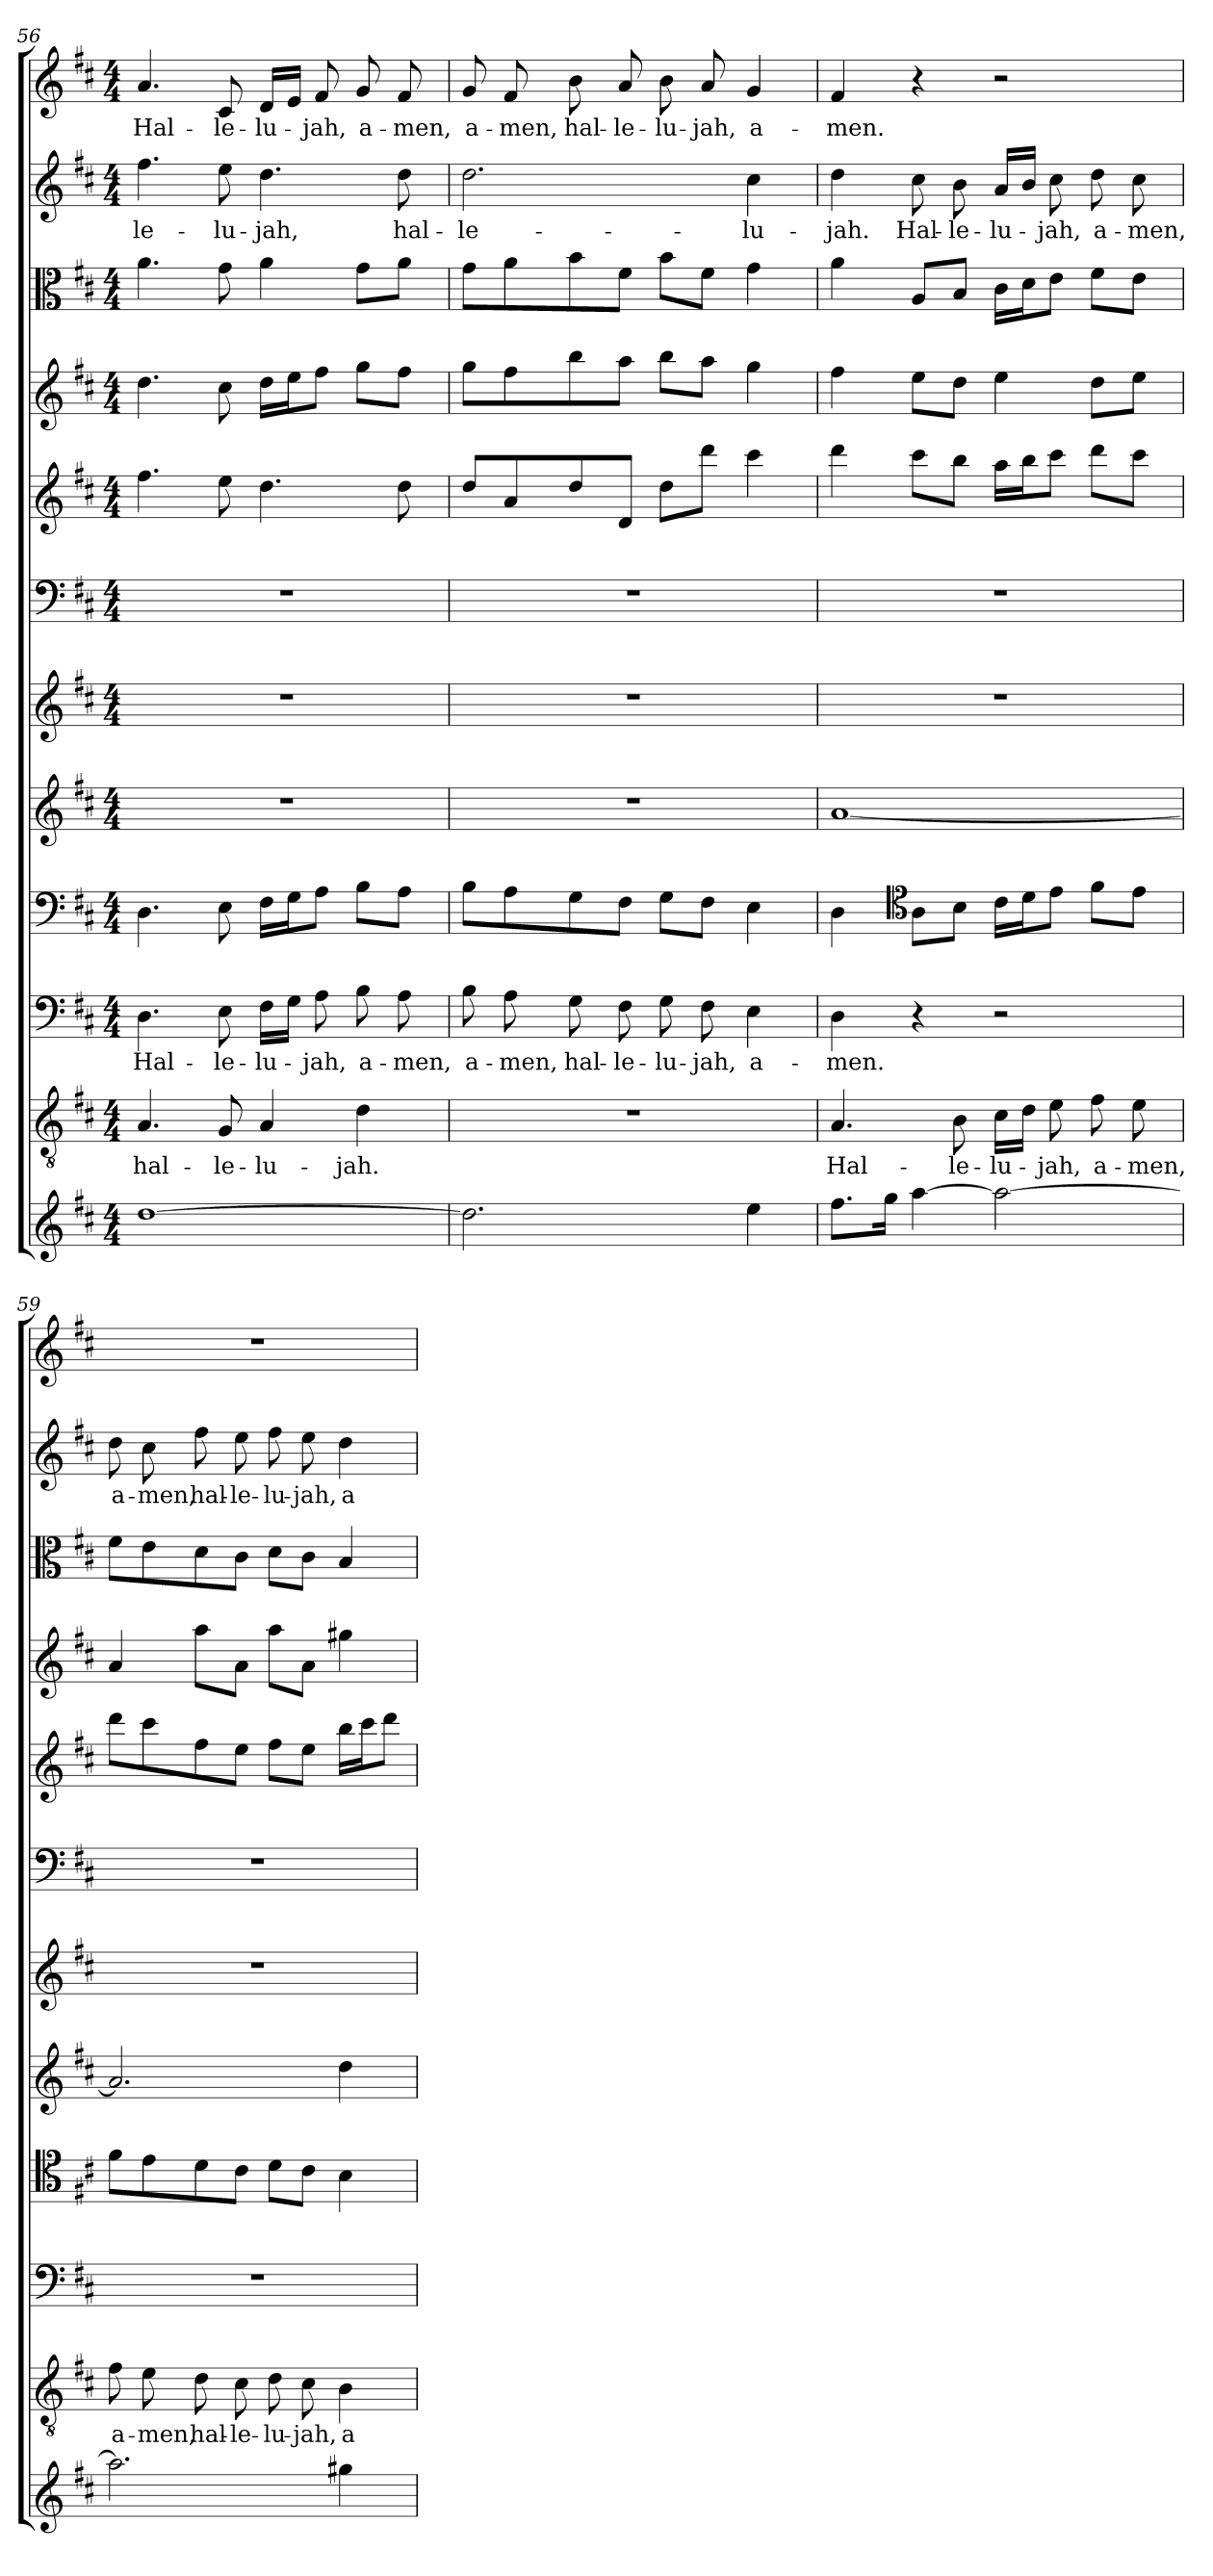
**kern	**kern	**text	**kern	**text	**kern	**kern	**kern	**kern	**kern	**kern	**kern	**kern	**text	**kern	**text
*part12	*part11	*part11	*part10	*part10	*part9	*part8	*part7	*part6	*part5	*part4	*part3	*part2	*part2	*part1	*part1
*staff12	*staff11	*staff11	*staff10	*staff10	*staff9	*staff8	*staff7	*staff6	*staff5	*staff4	*staff3	*staff2	*staff2	*staff1	*staff1
*clefG2	*clefGv2	*	*clefF4	*	*clefF4	*clefG2	*clefG2	*clefF4	*clefG2	*clefG2	*clefC3	*clefG2	*	*clefG2	*
*k[f#c#]	*k[f#c#]	*	*k[f#c#]	*	*k[f#c#]	*k[f#c#]	*k[f#c#]	*k[f#c#]	*k[f#c#]	*k[f#c#]	*k[f#c#]	*k[f#c#]	*	*k[f#c#]	*
*D:	*D:	*	*D:	*	*D:	*D:	*D:	*D:	*D:	*D:	*D:	*D:	*	*D:	*
*M4/4	*M4/4	*	*M4/4	*	*M4/4	*M4/4	*M4/4	*M4/4	*M4/4	*M4/4	*M4/4	*M4/4	*	*M4/4	*
=56	=56	=56	=56	=56	=56	=56	=56	=56	=56	=56	=56	=56	=56	=56	=56
[1dd\	4.A/	hal-	4.D\	Hal-	4.D\	1r	1r	1r	4.ff#\	4.dd\	4.a\	4.ff#\	-le-	4.a/	Hal-
.	8G/	-le-	8E\	-le-	8E\	.	.	.	8ee\	8cc#\	8g\	8ee\	-lu-	8c#/	-le-
.	4A/	-lu-	16F#\LL	-lu-	16F#\LL	.	.	.	4.dd\	16dd\LL	4a\	4.dd\	-jah,	16d/LL	-lu-
.	.	.	16G\JJ	.	16G\J	.	.	.	.	16ee\J	.	.	.	16e/JJ	.
.	.	.	8A\	-jah,	8A\J	.	.	.	.	8ff#\J	.	.	.	8f#/	-jah,
.	4d\	-jah.	8B\	a-	8B\L	.	.	.	.	8gg\L	8g\L	.	.	8g/	a-
.	.	.	8A\	-men,	8A\J	.	.	.	8dd\	8ff#\J	8a\J	8dd\	hal-	8f#/	-men,
=57	=57	=57	=57	=57	=57	=57	=57	=57	=57	=57	=57	=57	=57	=57	=57
2.dd\]	1r	.	8B\	a-	8B\L	1r	1r	1r	8dd/L	8gg\L	8g\L	2.dd\	-le-	8g/	a-
.	.	.	8A\	-men,	8A\	.	.	.	8a/	8ff#\	8a\	.	.	8f#/	-men,
.	.	.	8G\	hal-	8G\	.	.	.	8dd/	8bb\	8b\	.	.	8b\	hal-
.	.	.	8F#\	-le-	8F#\J	.	.	.	8d/J	8aa\J	8f#\J	.	.	8a/	-le-
.	.	.	8G\	-lu-	8G\L	.	.	.	8dd\L	8bb\L	8b\L	.	.	8b\	-lu-
.	.	.	8F#\	-jah,	8F#\J	.	.	.	8ddd\J	8aa\J	8f#\J	.	.	8a/	-jah,
4ee\	.	.	4E\	a-	4E\	.	.	.	4ccc#\	4gg\	4g\	4cc#\	-lu-	4g/	a-
=58	=58	=58	=58	=58	=58	=58	=58	=58	=58	=58	=58	=58	=58	=58	=58
8.ff#\L	4.A/	Hal-	4D\	-men.	4D\	[1a/	1r	1r	4ddd\	4ff#\	4a\	4dd\	-jah.	4f#/	-men.
16gg\Jk	.	.	.	.	.	.	.	.	.	.	.	.	.	.	.
*	*	*	*	*	*clefC4	*	*	*	*	*	*	*	*	*	*
[4aa\	.	.	4r	.	8A\L	.	.	.	8ccc#\L	8ee\L	8A/L	8cc#\	Hal-	4r	.
.	8B\	-le-	.	.	8B\J	.	.	.	8bb\J	8dd\J	8B/J	8b\	-le-	.	.
2aa\_	16c#\LL	-lu-	2r	.	16c#\LL	.	.	.	16aa\LL	4ee\	16c#\LL	16a/LL	-lu-	2r	.
.	16d\JJ	.	.	.	16d\J	.	.	.	16bb\J	.	16d\J	16b/JJ	.	.	.
.	8e\	-jah,	.	.	8e\J	.	.	.	8ccc#\J	.	8e\J	8cc#\	-jah,	.	.
.	8f#\	a-	.	.	8f#\L	.	.	.	8ddd\L	8dd\L	8f#\L	8dd\	a-	.	.
.	8e\	-men,	.	.	8e\J	.	.	.	8ccc#\J	8ee\J	8e\J	8cc#\	-men,	.	.
=59	=59	=59	=59	=59	=59	=59	=59	=59	=59	=59	=59	=59	=59	=59	=59
2.aa\]	8f#\	a-	1r	.	8f#\L	2.a/]	1r	1r	8ddd\L	4a/	8f#\L	8dd\	a-	1r	.
.	8e\	-men,	.	.	8e\	.	.	.	8ccc#\	.	8e\	8cc#\	-men,	.	.
.	8d\	hal-	.	.	8d\	.	.	.	8ff#\	8aa\L	8d\	8ff#\	hal-	.	.
.	8c#\	-le-	.	.	8c#\J	.	.	.	8ee\J	8a\J	8c#\J	8ee\	-le-	.	.
.	8d\	-lu-	.	.	8d\L	.	.	.	8ff#\L	8aa\L	8d\L	8ff#\	-lu-	.	.
.	8c#\	-jah,	.	.	8c#\J	.	.	.	8ee\J	8a\J	8c#\J	8ee\	-jah,	.	.
4gg#X\	4B\	a-	.	.	4B\	4dd\	.	.	16bb\LL	4gg#X\	4B/	4dd\	a-	.	.
.	.	.	.	.	.	.	.	.	16ccc#\J	.	.	.	.	.	.
.	.	.	.	.	.	.	.	.	8ddd\J	.	.	.	.	.	.
=	=	=	=	=	=	=	=	=	=	=	=	=	=	=	=
*-	*-	*-	*-	*-	*-	*-	*-	*-	*-	*-	*-	*-	*-	*-	*-
